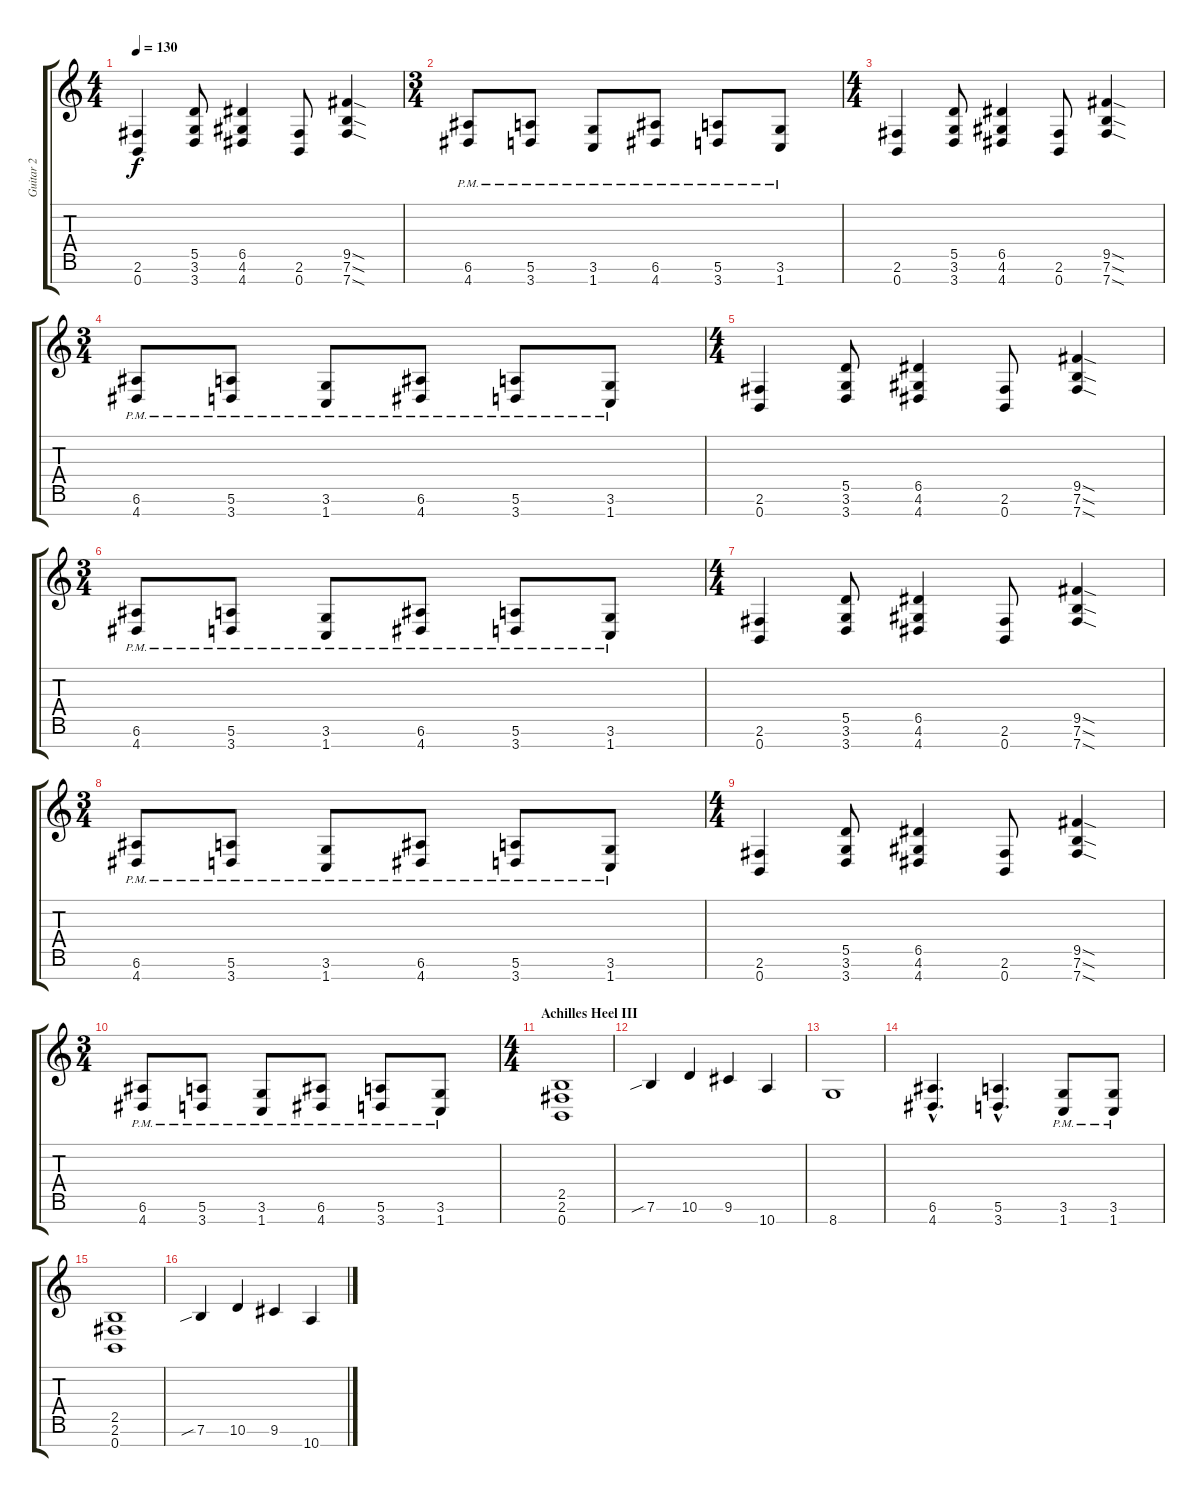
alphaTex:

\track ("Guitar 2" "Guitar 2") {instrument distortionguitar}
\staff {score tabs}
\tuning (E4 B3 G3 D3 A2 E2 B1) {hide}
\ts (4 4)
\tempo 130
\clef g2
\ks c
(2.6 0.7).4{dy f} (5.5 3.6 3.7).8 (6.5 4.6 4.7).4 (2.6 0.7).8 (9.5{sod} 7.6{sod} 7.7{sod}).4 |
\ts (3 4)
(6.6{pm} 4.7{pm}).8 (5.6{pm} 3.7{pm}).8 (3.6{pm} 1.7{pm}).8 (6.6{pm} 4.7{pm}).8 (5.6{pm} 3.7{pm}).8 (3.6{pm} 1.7{pm}).8 |
\ts (4 4)
(2.6 0.7).4 (5.5 3.6 3.7).8 (6.5 4.6 4.7).4 (2.6 0.7).8 (9.5{sod} 7.6{sod} 7.7{sod}).4 |
\ts (3 4)
(6.6{pm} 4.7{pm}).8 (5.6{pm} 3.7{pm}).8 (3.6{pm} 1.7{pm}).8 (6.6{pm} 4.7{pm}).8 (5.6{pm} 3.7{pm}).8 (3.6{pm} 1.7{pm}).8 |
\ts (4 4)
(2.6 0.7).4 (5.5 3.6 3.7).8 (6.5 4.6 4.7).4 (2.6 0.7).8 (9.5{sod} 7.6{sod} 7.7{sod}).4 |
\ts (3 4)
(6.6{pm} 4.7{pm}).8 (5.6{pm} 3.7{pm}).8 (3.6{pm} 1.7{pm}).8 (6.6{pm} 4.7{pm}).8 (5.6{pm} 3.7{pm}).8 (3.6{pm} 1.7{pm}).8 |
\ts (4 4)
(2.6 0.7).4 (5.5 3.6 3.7).8 (6.5 4.6 4.7).4 (2.6 0.7).8 (9.5{sod} 7.6{sod} 7.7{sod}).4 |
\ts (3 4)
(6.6{pm} 4.7{pm}).8 (5.6{pm} 3.7{pm}).8 (3.6{pm} 1.7{pm}).8 (6.6{pm} 4.7{pm}).8 (5.6{pm} 3.7{pm}).8 (3.6{pm} 1.7{pm}).8 |
\ts (4 4)
(2.6 0.7).4 (5.5 3.6 3.7).8 (6.5 4.6 4.7).4 (2.6 0.7).8 (9.5{sod} 7.6{sod} 7.7{sod}).4 |
\ts (3 4)
(6.6{pm} 4.7{pm}).8 (5.6{pm} 3.7{pm}).8 (3.6{pm} 1.7{pm}).8 (6.6{pm} 4.7{pm}).8 (5.6{pm} 3.7{pm}).8 (3.6{pm} 1.7{pm}).8 |
\ts (4 4)
\section ("" "Achilles Heel III")
(2.5 2.6 0.7).1 |
7.6{sib}.4 10.6.4 9.6.4 10.7.4 |
8.7.1 |
(6.6{hac} 4.7{hac}).4{d} (5.6{hac} 3.7{hac}).4{d} (3.6{pm} 1.7{pm}).8 (3.6{pm} 1.7{pm}).8 |
(2.5 2.6 0.7).1 |
7.6{sib}.4 10.6.4 9.6.4 10.7.4
